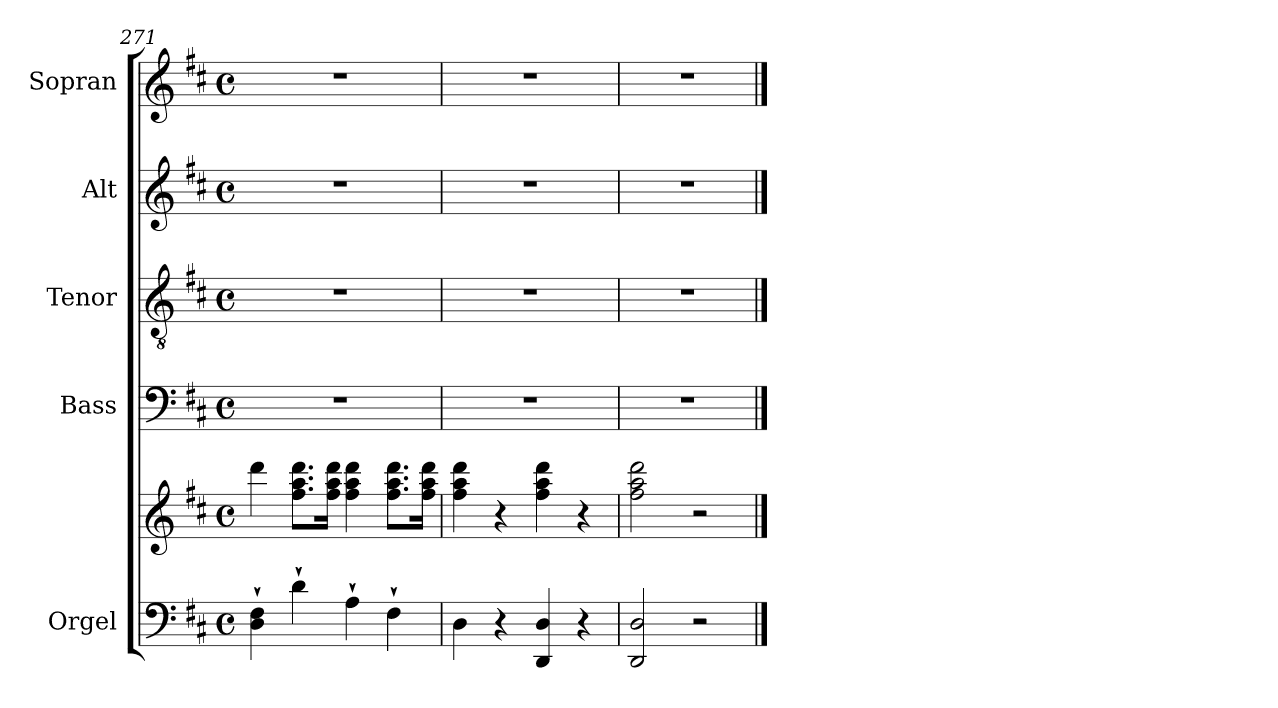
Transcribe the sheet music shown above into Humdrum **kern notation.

**kern	**kern	**kern	**kern	**kern	**kern
*part5	*part5	*part4	*part3	*part2	*part1
*staff6	*staff5	*staff4	*staff3	*staff2	*staff1
*I"Orgel	*	*I"Bass	*I"Tenor	*I"Alt	*I"Sopran
*I'Org.	*	*I'B.	*I'T.	*I'A.	*I'S.
*clefF4	*clefG2	*clefF4	*clefGv2	*clefG2	*clefG2
*k[f#c#]	*k[f#c#]	*k[f#c#]	*k[f#c#]	*k[f#c#]	*k[f#c#]
*D:	*D:	*D:	*D:	*D:	*D:
*M4/4	*M4/4	*M4/4	*M4/4	*M4/4	*M4/4
*met(c)	*met(c)	*met(c)	*met(c)	*met(c)	*met(c)
=271	=271	=271	=271	=271	=271
4D\`> 4F#\`>	4ddd\	1r	1r	1r	1r
4d`>\	8.ff#\ 8.aa\ 8.ddd\L	.	.	.	.
.	16ff#\ 16aa\ 16ddd\Jk	.	.	.	.
4A`>\	4ff#\ 4aa\ 4ddd\	.	.	.	.
4F#`>\	8.ff#\ 8.aa\ 8.ddd\L	.	.	.	.
.	16ff#\ 16aa\ 16ddd\Jk	.	.	.	.
=272	=272	=272	=272	=272	=272
4D\	4ff#\ 4aa\ 4ddd\	1r	1r	1r	1r
4r	4r	.	.	.	.
4DD/ 4D/	4ff#\ 4aa\ 4ddd\	.	.	.	.
4r	4r	.	.	.	.
=273	=273	=273	=273	=273	=273
2DD/ 2D/	2ff#\ 2aa\ 2ddd\	1r	1r	1r	1r
2r	2r	.	.	.	.
==	==	==	==	==	==
*-	*-	*-	*-	*-	*-
